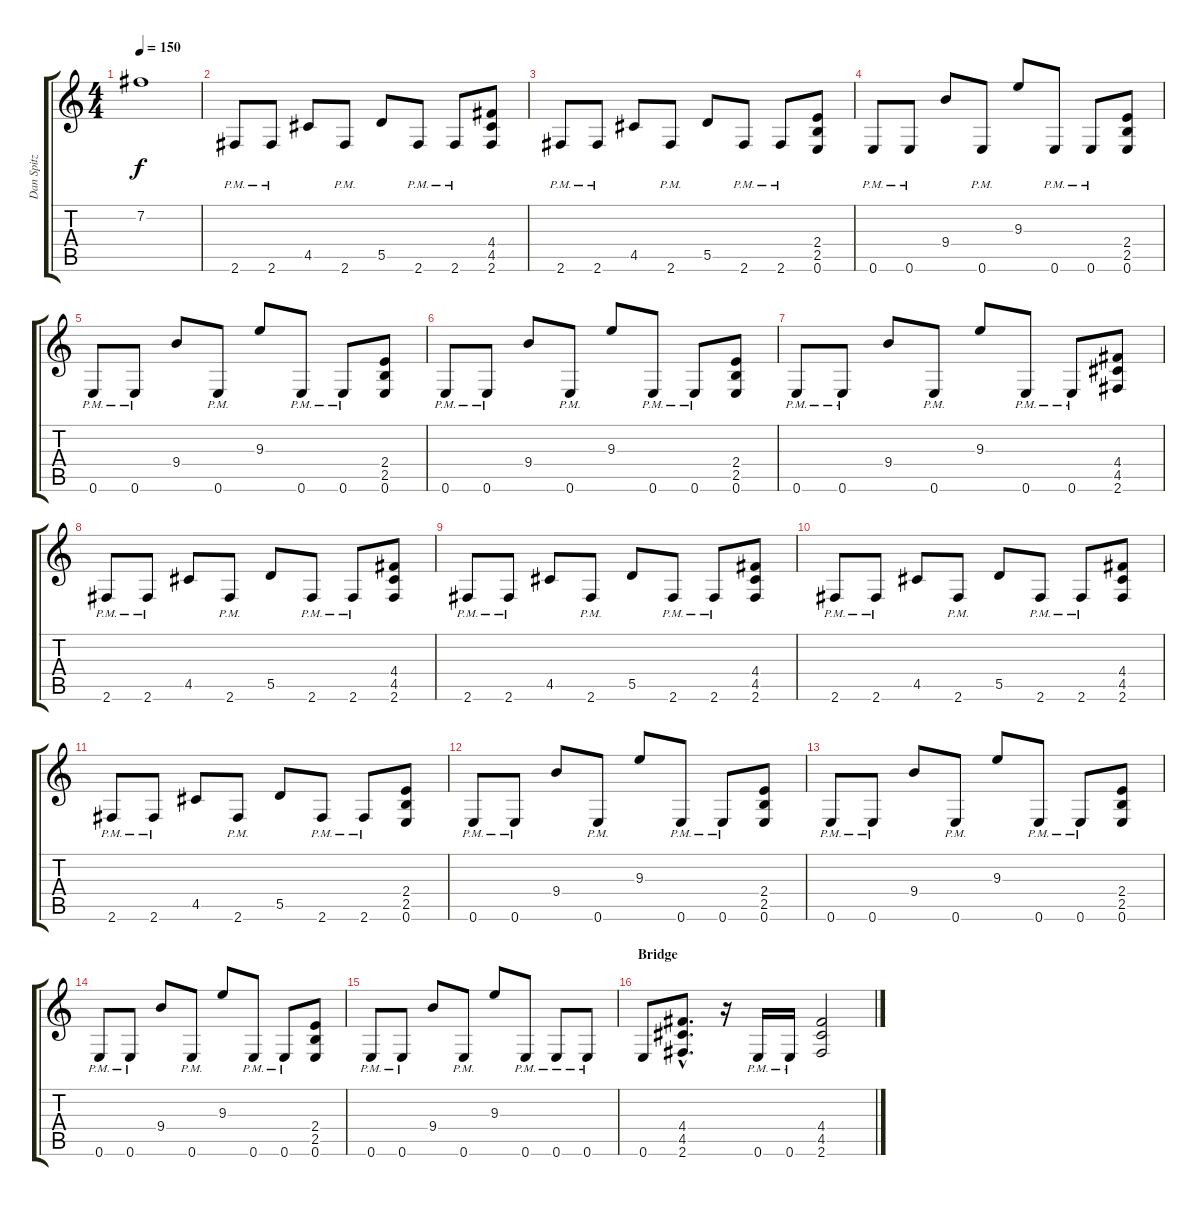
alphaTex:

\track ("Dan Spitz" "Dan Spitz") {instrument distortionguitar}
\staff {score tabs}
\tuning (E4 B3 G3 D3 A2 E2) {hide}
\ts (4 4)
\tempo 150
\clef g2
\ks c
7.2{t}.1{dy f} |
2.6{pm}.8{volume 14 balance 11} 2.6{pm}.8 4.5.8 2.6{pm}.8 5.5.8 2.6{pm}.8 2.6{pm}.8 (4.4 4.5 2.6).8 |
2.6{pm}.8 2.6{pm}.8 4.5.8 2.6{pm}.8 5.5.8 2.6{pm}.8 2.6{pm}.8 (2.4 2.5 0.6).8 |
0.6{pm}.8 0.6{pm}.8 9.4.8 0.6{pm}.8 9.3.8 0.6{pm}.8 0.6{pm}.8 (2.4 2.5 0.6).8 |
0.6{pm}.8 0.6{pm}.8 9.4.8 0.6{pm}.8 9.3.8 0.6{pm}.8 0.6{pm}.8 (2.4 2.5 0.6).8 |
0.6{pm}.8 0.6{pm}.8 9.4.8 0.6{pm}.8 9.3.8 0.6{pm}.8 0.6{pm}.8 (2.4 2.5 0.6).8 |
0.6{pm}.8 0.6{pm}.8 9.4.8 0.6{pm}.8 9.3.8 0.6{pm}.8 0.6{pm}.8 (4.4 4.5 2.6).8 |
2.6{pm}.8 2.6{pm}.8 4.5.8 2.6{pm}.8 5.5.8 2.6{pm}.8 2.6{pm}.8 (4.4 4.5 2.6).8 |
2.6{pm}.8 2.6{pm}.8 4.5.8 2.6{pm}.8 5.5.8 2.6{pm}.8 2.6{pm}.8 (4.4 4.5 2.6).8 |
2.6{pm}.8 2.6{pm}.8 4.5.8 2.6{pm}.8 5.5.8 2.6{pm}.8 2.6{pm}.8 (4.4 4.5 2.6).8 |
2.6{pm}.8 2.6{pm}.8 4.5.8 2.6{pm}.8 5.5.8 2.6{pm}.8 2.6{pm}.8 (2.4 2.5 0.6).8 |
0.6{pm}.8 0.6{pm}.8 9.4.8 0.6{pm}.8 9.3.8 0.6{pm}.8 0.6{pm}.8 (2.4 2.5 0.6).8 |
0.6{pm}.8 0.6{pm}.8 9.4.8 0.6{pm}.8 9.3.8 0.6{pm}.8 0.6{pm}.8 (2.4 2.5 0.6).8 |
0.6{pm}.8 0.6{pm}.8 9.4.8 0.6{pm}.8 9.3.8 0.6{pm}.8 0.6{pm}.8 (2.4 2.5 0.6).8 |
0.6{pm}.8 0.6{pm}.8 9.4.8 0.6{pm}.8 9.3.8 0.6{pm}.8 0.6{pm}.8 0.6{pm}.8 |
\section ("" "Bridge")
0.6.8 (4.4{hac} 4.5{hac} 2.6{hac}).8{d} r.16 0.6{pm}.16 0.6{pm}.16 (4.4 4.5 2.6).2
